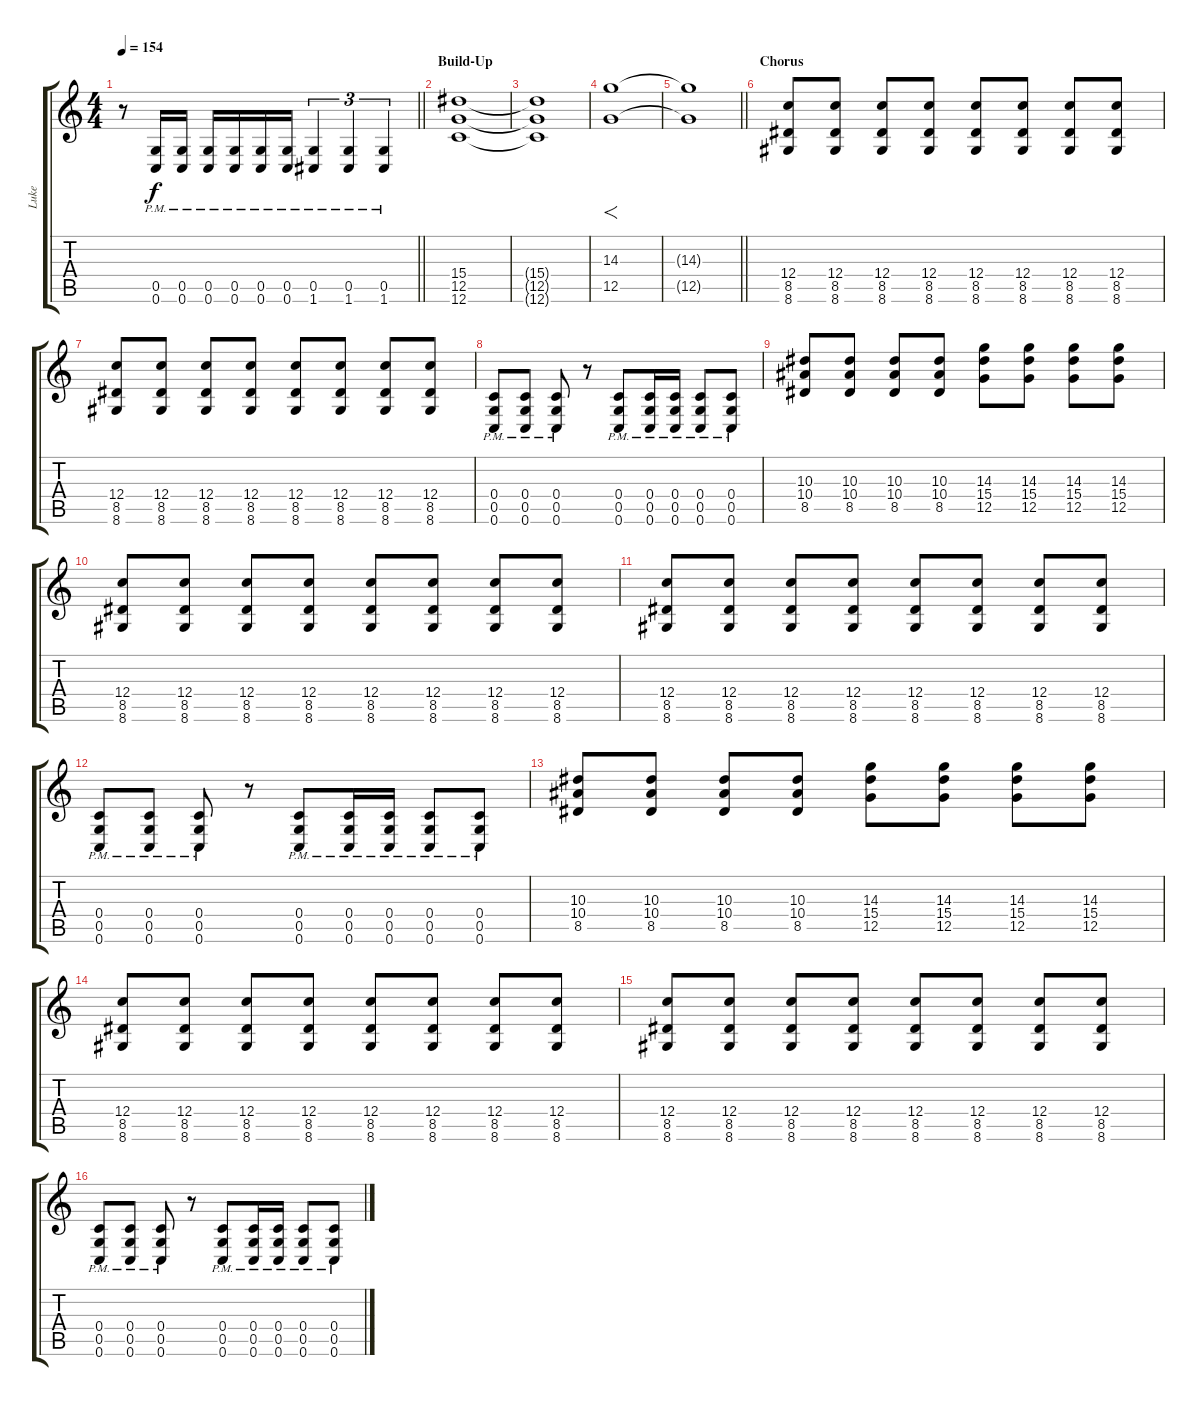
\track ("Luke" "Luke") {instrument overdrivenguitar}
\staff {score tabs}
\tuning (D4 A3 F3 C3 G2 C2) {hide}
\ts (4 4)
\tempo 154
\clef g2
\barLineRight lightlight
\ks c
r.8{dy f} (0.5{pm} 0.6{pm}).16 (0.5{pm} 0.6{pm}).16 (0.5{pm} 0.6{pm}).16 (0.5{pm} 0.6{pm}).16 (0.5{pm} 0.6{pm}).16 (0.5{pm} 0.6{pm}).16 (0.5{pm} 1.6{pm}).4{tu (3 2)} (0.5{pm} 1.6{pm}).4{tu (3 2)} (0.5{pm} 1.6{pm}).4{tu (3 2)} |
\section ("" "Build-Up")
(15.4 12.5 12.6).1 |
(15.4{t} 12.5{t} 12.6{t}).1 |
(14.3 12.5).1{f} |
\barLineRight lightlight
(14.3{t} 12.5{t}).1 |
\section ("" "Chorus")
(12.4 8.5 8.6).8 (12.4 8.5 8.6).8 (12.4 8.5 8.6).8 (12.4 8.5 8.6).8 (12.4 8.5 8.6).8 (12.4 8.5 8.6).8 (12.4 8.5 8.6).8 (12.4 8.5 8.6).8 |
(12.4 8.5 8.6).8 (12.4 8.5 8.6).8 (12.4 8.5 8.6).8 (12.4 8.5 8.6).8 (12.4 8.5 8.6).8 (12.4 8.5 8.6).8 (12.4 8.5 8.6).8 (12.4 8.5 8.6).8 |
(0.4{pm} 0.5{pm} 0.6{pm}).8 (0.4{pm} 0.5{pm} 0.6{pm}).8 (0.4{pm} 0.5{pm} 0.6{pm}).8 r.8 (0.4{pm} 0.5{pm} 0.6{pm}).8 (0.4{pm} 0.5{pm} 0.6{pm}).16 (0.4{pm} 0.5{pm} 0.6{pm}).16 (0.4{pm} 0.5{pm} 0.6{pm}).8 (0.4{pm} 0.5{pm} 0.6{pm}).8 |
(10.3 10.4 8.5).8 (10.3 10.4 8.5).8 (10.3 10.4 8.5).8 (10.3 10.4 8.5).8 (14.3 15.4 12.5).8 (14.3 15.4 12.5).8 (14.3 15.4 12.5).8 (14.3 15.4 12.5).8 |
(12.4 8.5 8.6).8 (12.4 8.5 8.6).8 (12.4 8.5 8.6).8 (12.4 8.5 8.6).8 (12.4 8.5 8.6).8 (12.4 8.5 8.6).8 (12.4 8.5 8.6).8 (12.4 8.5 8.6).8 |
(12.4 8.5 8.6).8 (12.4 8.5 8.6).8 (12.4 8.5 8.6).8 (12.4 8.5 8.6).8 (12.4 8.5 8.6).8 (12.4 8.5 8.6).8 (12.4 8.5 8.6).8 (12.4 8.5 8.6).8 |
(0.4{pm} 0.5{pm} 0.6{pm}).8 (0.4{pm} 0.5{pm} 0.6{pm}).8 (0.4{pm} 0.5{pm} 0.6{pm}).8 r.8 (0.4{pm} 0.5{pm} 0.6{pm}).8 (0.4{pm} 0.5{pm} 0.6{pm}).16 (0.4{pm} 0.5{pm} 0.6{pm}).16 (0.4{pm} 0.5{pm} 0.6{pm}).8 (0.4{pm} 0.5{pm} 0.6{pm}).8 |
(10.3 10.4 8.5).8 (10.3 10.4 8.5).8 (10.3 10.4 8.5).8 (10.3 10.4 8.5).8 (14.3 15.4 12.5).8 (14.3 15.4 12.5).8 (14.3 15.4 12.5).8 (14.3 15.4 12.5).8 |
(12.4 8.5 8.6).8 (12.4 8.5 8.6).8 (12.4 8.5 8.6).8 (12.4 8.5 8.6).8 (12.4 8.5 8.6).8 (12.4 8.5 8.6).8 (12.4 8.5 8.6).8 (12.4 8.5 8.6).8 |
(12.4 8.5 8.6).8 (12.4 8.5 8.6).8 (12.4 8.5 8.6).8 (12.4 8.5 8.6).8 (12.4 8.5 8.6).8 (12.4 8.5 8.6).8 (12.4 8.5 8.6).8 (12.4 8.5 8.6).8 |
(0.4{pm} 0.5{pm} 0.6{pm}).8 (0.4{pm} 0.5{pm} 0.6{pm}).8 (0.4{pm} 0.5{pm} 0.6{pm}).8 r.8 (0.4{pm} 0.5{pm} 0.6{pm}).8 (0.4{pm} 0.5{pm} 0.6{pm}).16 (0.4{pm} 0.5{pm} 0.6{pm}).16 (0.4{pm} 0.5{pm} 0.6{pm}).8 (0.4{pm} 0.5{pm} 0.6{pm}).8
